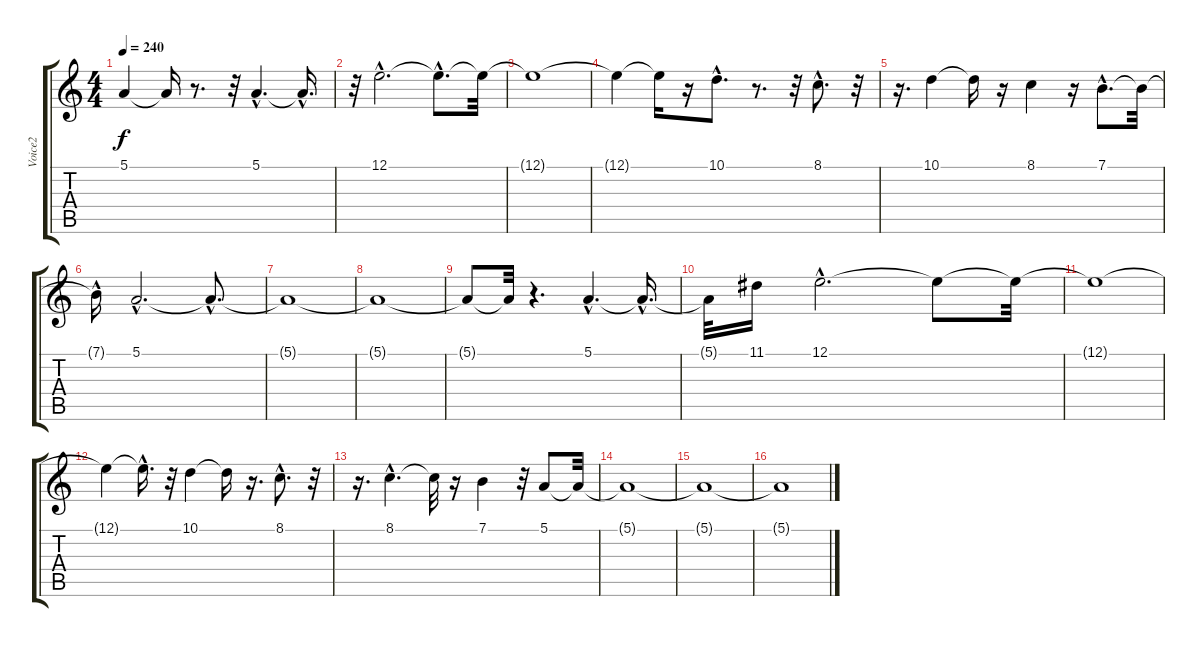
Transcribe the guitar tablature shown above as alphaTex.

\track ("Voice2" "Voice2") {instrument synthvoice}
\staff {score tabs}
\tuning (E4 B3 G3 D3 A2 E2) {hide}
\ts (4 4)
\tempo 240
\clef g2
\ks c
5.1{t}.4{dy f} 5.1{t}.16 r.8{d} r.32 5.1{hac}.4{d} 5.1{hac t}.16{d} |
r.32 12.1{hac}.2{d} 12.1{hac t}.8{d} 12.1{t}.32 |
12.1{t}.1 |
12.1{t}.4 12.1{t}.16 r.16 10.1{hac}.8{d} r.8{d} r.32 8.1{hac}.8{d} r.32 |
r.16{d} 10.1.4 10.1{t}.16 r.16 8.1.4 r.16 7.1{hac}.8{d} 7.1{t}.32 |
7.1{hac t}.16 5.1{hac}.2{d} 5.1{hac t}.8{d} |
5.1{t}.1 |
5.1{t}.1 |
5.1{t}.8 5.1{t}.32 r.4{d} 5.1{hac}.4{d} 5.1{hac t}.16{d} |
5.1{t}.32 11.1.16 12.1{hac}.2{d} 12.1{t}.8 12.1{t}.32 |
12.1{t}.1 |
12.1{t}.4 12.1{hac t}.16{d} r.32 10.1.4 10.1{t}.16 r.16{d} 8.1{hac}.8{d} r.32 |
r.16{d} 8.1{hac}.4{d} 8.1{t}.32 r.16 7.1.4 r.32 5.1.8 5.1{t}.32 |
5.1{t}.1 |
5.1{t}.1 |
5.1{t}.1
